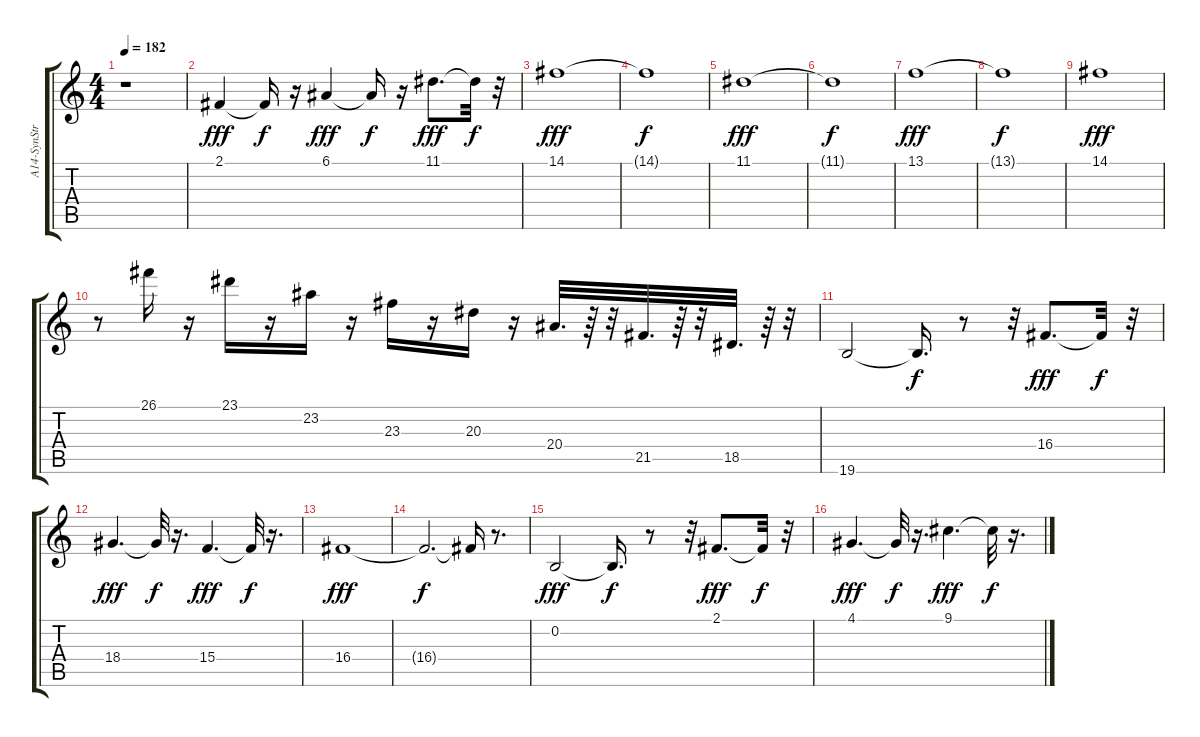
\track ("A14-SynStrings3 " "A14-SynStr") {instrument synthstrings1}
\staff {score tabs}
\tuning (E4 B3 G3 D3 A2 E2) {hide}
\ts (4 4)
\tempo 182
\clef g2
\ks c
r.1{dy f} |
2.1.4{dy fff} 2.1{t}.16{dy f} r.16 6.1.4{dy fff} 6.1{t}.16{dy f} r.16 11.1.8{d dy fff} 11.1{t}.32{dy f} r.32 |
14.1.1{dy fff} |
14.1{t}.1{dy f} |
11.1.1{dy fff} |
11.1{t}.1{dy f} |
13.1.1{dy fff} |
13.1{t}.1{dy f} |
14.1.1{dy fff} |
r.8 26.1.16 r.16 23.1.16 r.16 23.2.16 r.16 23.3.16 r.16 20.3.16 r.16 20.4.32{d} r.64 r.32 21.5.32{d} r.64 r.32 18.5.32{d} r.64 r.32 |
19.6.2 19.6{t}.16{d dy f} r.8 r.32 16.4.8{d dy fff} 16.4{t}.32{dy f} r.32 |
18.4.4{d dy fff} 18.4{t}.32{dy f} r.16{d} 15.4.4{d dy fff} 15.4{t}.32{dy f} r.16{d} |
16.4.1{dy fff} |
16.4{t}.2{d dy f} 16.4{t}.16 r.8{d} |
0.2.2{dy fff} 0.2{t}.16{d dy f} r.8 r.32 2.1.8{d dy fff} 2.1{t}.32{dy f} r.32 |
4.1.4{d dy fff} 4.1{t}.32{dy f} r.16{d} 9.1.4{d dy fff} 9.1{t}.32{dy f} r.16{d}
